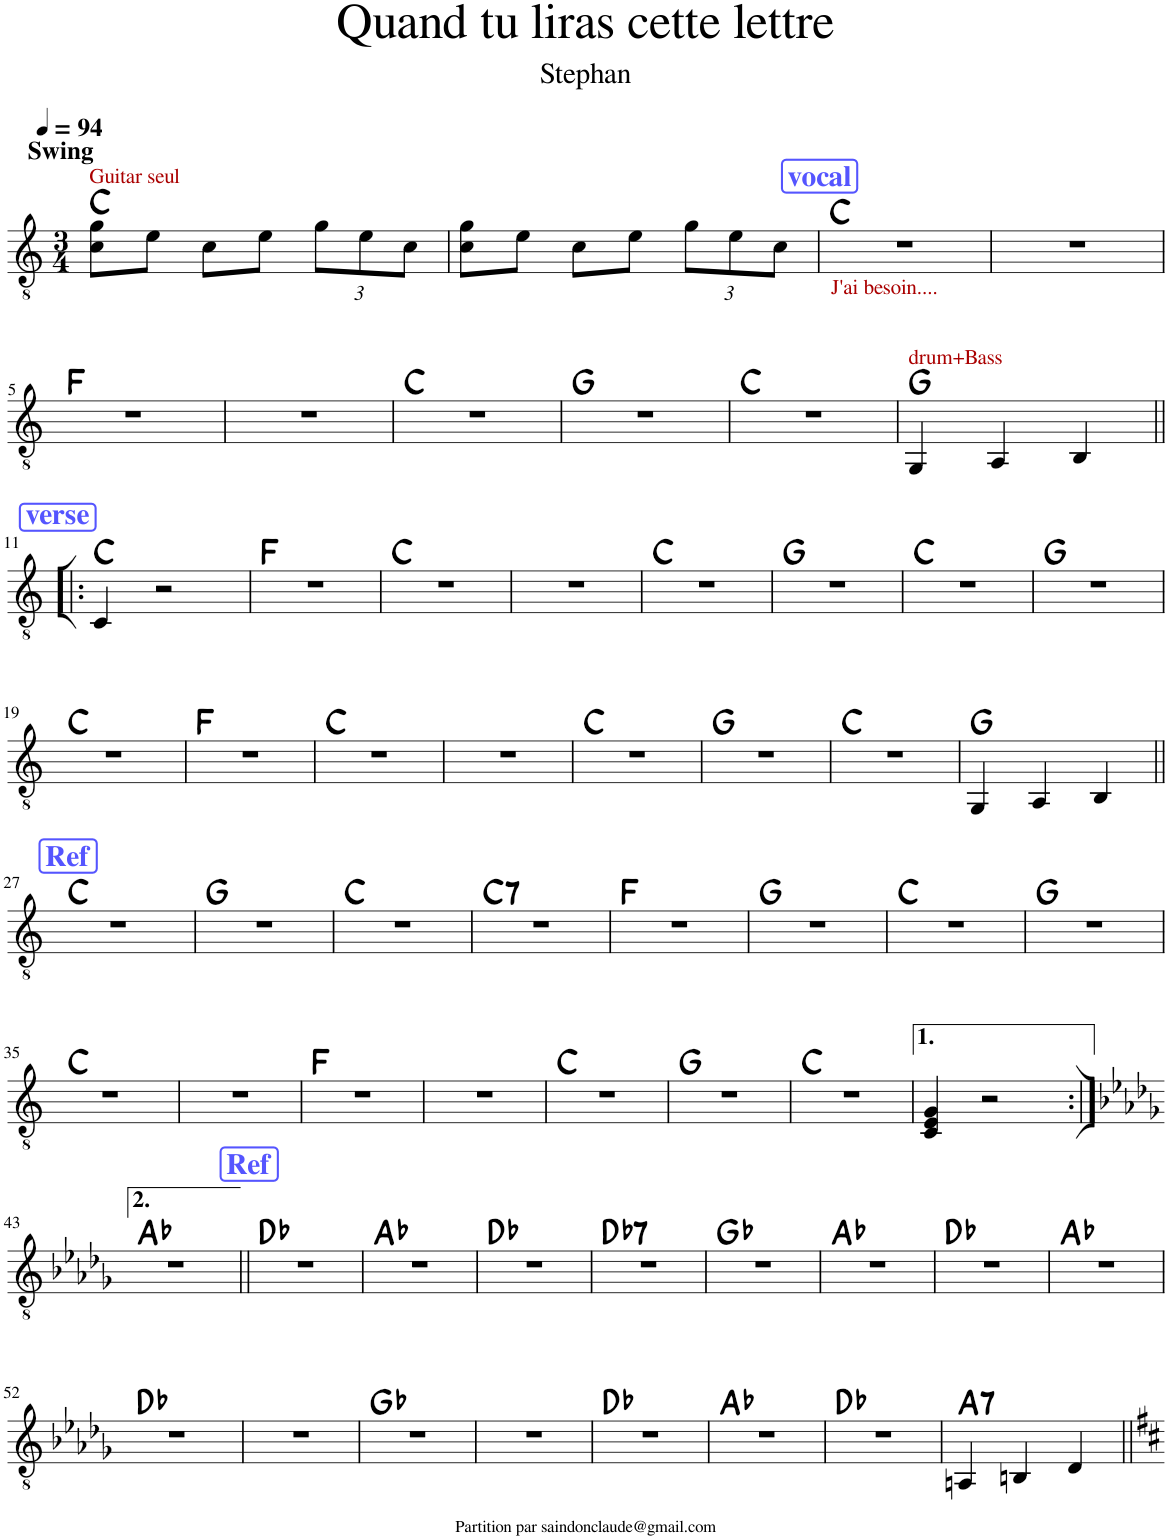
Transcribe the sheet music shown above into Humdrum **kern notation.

**kern	**harte
*part1	*part1
*staff1	*
*I"Classical Guitar	*
*I'Guit.	*
*clefGv2	*
*k[]	*
*M3/4	*
*MM94	*
=1	=1
!LO:TX:a:B:t=Swing	!
!LO:TX:a:color=#AA0000:t=Guitar seul	!
8c\ 8g\L	C:maj
8e\J	.
8c\L	.
8e\J	.
*Xbrackettup	*
12g\L	.
12e\	.
12c\J	.
=2	=2
8c\ 8g\L	.
8e\J	.
8c\L	.
8e\J	.
12g\L	.
12e\	.
12c\J	.
!!LO:REH:place=s1:a:B:cj:color=#5555FF:fs=14:t=vocal
=3	=3
!LO:TX:b:color=#AA0000:t=J'ai besoin....	!
2.r	C:maj
=4	=4
2.r	.
!!LO:LB:g=z
=5	=5
2.r	F:maj
=6	=6
2.r	.
=7	=7
2.r	C:maj
=8	=8
2.r	G:maj
=9	=9
2.r	C:maj
=10	=10
!LO:TX:a:color=#AA0000:t=drum+Bass	!
4GG/	G:maj
4AA/	.
4BB/	.
!!LO:LB:g=z
!!LO:REH:place=s1:a:B:cj:color=#5555FF:fs=14:t=verse
=11!|:	=11!|:
4C/	C:maj
2r	.
=12	=12
2.r	F:maj
=13	=13
2.r	C:maj
=14	=14
2.r	.
=15	=15
2.r	C:maj
=16	=16
2.r	G:maj
=17	=17
2.r	C:maj
=18	=18
2.r	G:maj
!!LO:LB:g=z
=19	=19
2.r	C:maj
=20	=20
2.r	F:maj
=21	=21
2.r	C:maj
=22	=22
2.r	.
=23	=23
2.r	C:maj
=24	=24
2.r	G:maj
=25	=25
2.r	C:maj
=26	=26
4GG/	G:maj
4AA/	.
4BB/	.
!!LO:LB:g=z
!!LO:REH:place=s1:a:B:cj:color=#5555FF:fs=14:t=Ref
=27||	=27||
2.r	C:maj
=28	=28
2.r	G:maj
=29	=29
2.r	C:maj
=30	=30
!	!LO:H:kt=7
2.r	C:7
=31	=31
2.r	F:maj
=32	=32
2.r	G:maj
=33	=33
2.r	C:maj
=34	=34
2.r	G:maj
!!LO:LB:g=z
=35	=35
2.r	C:maj
=36	=36
2.r	.
=37	=37
2.r	F:maj
=38	=38
2.r	.
=39	=39
2.r	C:maj
=40	=40
2.r	G:maj
=41	=41
2.r	C:maj
=42	=42
4C/ 4E/ 4G/	.
2r	.
!!LO:LB:g=z
=43:|!	=43:|!
*k[b-e-a-d-g-]	*
2.r	Ab:maj
!!LO:REH:place=s1:a:B:cj:color=#5555FF:fs=14:t=Ref
=44||	=44||
2.r	Db:maj
=45	=45
2.r	Ab:maj
=46	=46
2.r	Db:maj
=47	=47
!	!LO:H:kt=7
2.r	Db:7
=48	=48
2.r	Gb:maj
=49	=49
2.r	Ab:maj
=50	=50
2.r	Db:maj
=51	=51
2.r	Ab:maj
!!LO:LB:g=z
=52	=52
2.r	Db:maj
=53	=53
2.r	.
=54	=54
2.r	Gb:maj
=55	=55
2.r	.
=56	=56
2.r	Db:maj
=57	=57
2.r	Ab:maj
=58	=58
2.r	Db:maj
=59	=59
!	!LO:H:kt=7
4AAn/	A:7
4BBn/	.
4D-/	.
=||	=||
*-	*-
